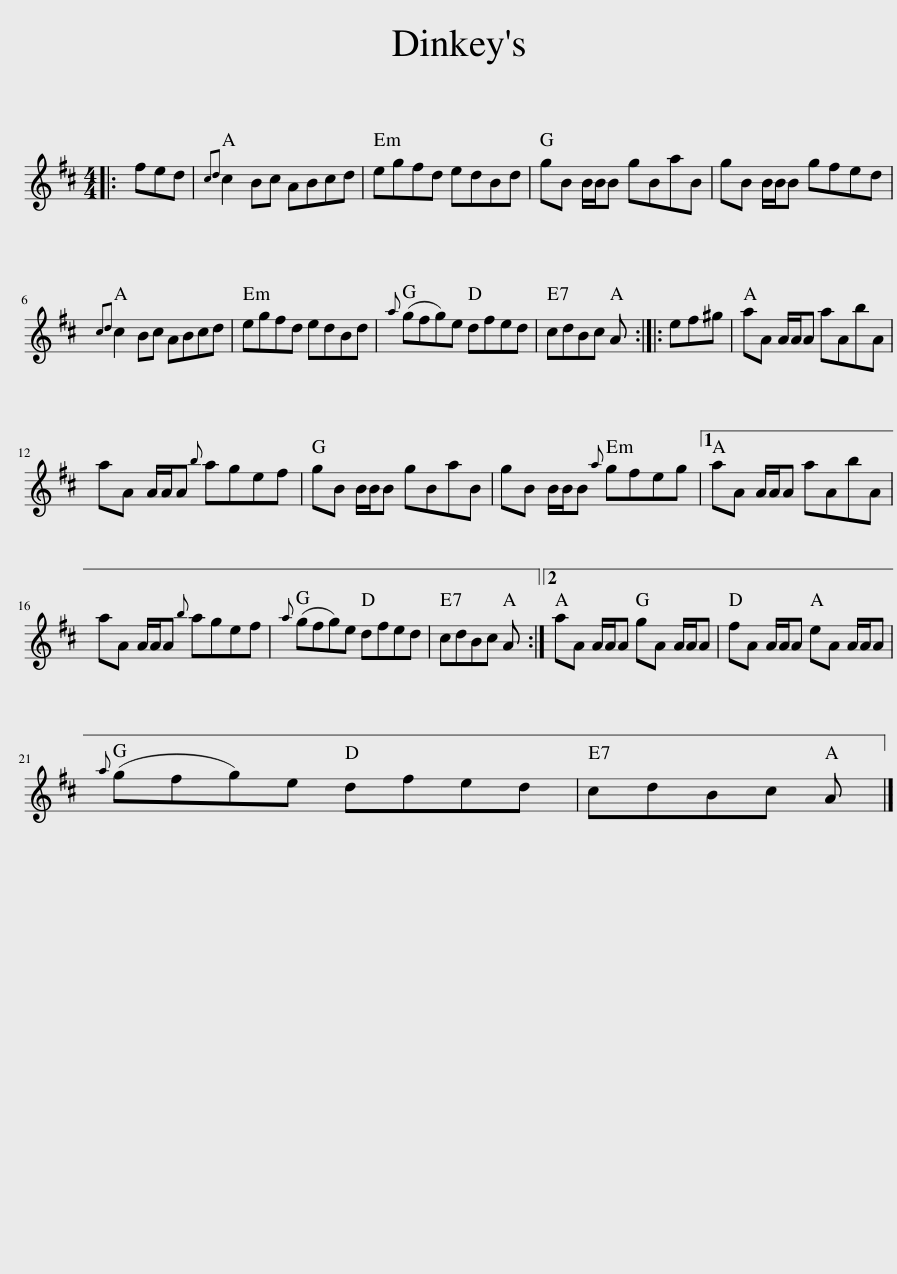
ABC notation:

X:1
L:1/8
M:4/4
I:linebreak $
K:D
V:1 treble
V:1
|: fed |{cd} c2 Bc ABcd | egfd edBd | gB B/B/B gBaB | gB B/B/B gfed |$ %5
{cd} c2 Bc ABcd | egfd edBd |{a} (gfg)e dfed | cdBc A :: ef^g | %10
 aA A/A/A aAbA |$ aA A/A/A{b} agef | gB B/B/B gBaB | gB B/B/B{a} gfeg |1 aA A/A/A aAbA |$ %15
 aA A/A/A{b} agef |{a} (gfg)e dfed | cdBc A :|2 aA A/A/A gA A/A/A | fA A/A/A eA A/A/A |$ %20
{a} (gfg)e dfed | cdBc A |] %22
